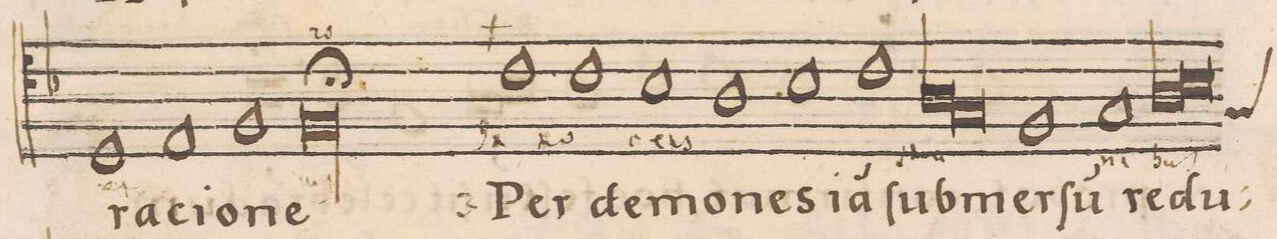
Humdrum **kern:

**kern	**text	**text	**text
*I"TENOR	*	*	*
*clefC4	*	*	*
*k[b-]	*	*	*
*met(C)	*	*	*
*M2/1	*	*	*
1D	e-	ra-	.
1E	.	-ci-	.
=88-	=88-	=88-	=88-
1F	.	-o-	.
1F;l\	-iuſ	-ne	.
=89-	=89-	=89-	=89-
1c	In-	Per	.
1c	-no-	de-	.
=90-	=90-	=90-	=90-
1B-	-cens	-mo-	.
1A	.	-nes	.
=91-	=91-	=91-	=91-
1B-	.	ia(m)	.
1c	.	ſub-	.
=92-	=92-	=92-	=92-
*lig	*	*	*
1A	ma-	-mer-	.
1G	.	.	.
*Xlig	*	*	*
=93-	=93-	=93-	=93-
1F	.	-ſu(m)	.
1G	-ni-	re-	.
=94-	=94-	=94-	=94-
*lig	*	*	*
1A	-buſ	-du-	.
*custos:G	*	*	*
1B-	.	.	.
*Xlig	*	*	*
=95-	=95-	=95-	=95-
*-	*-	*-	*-
